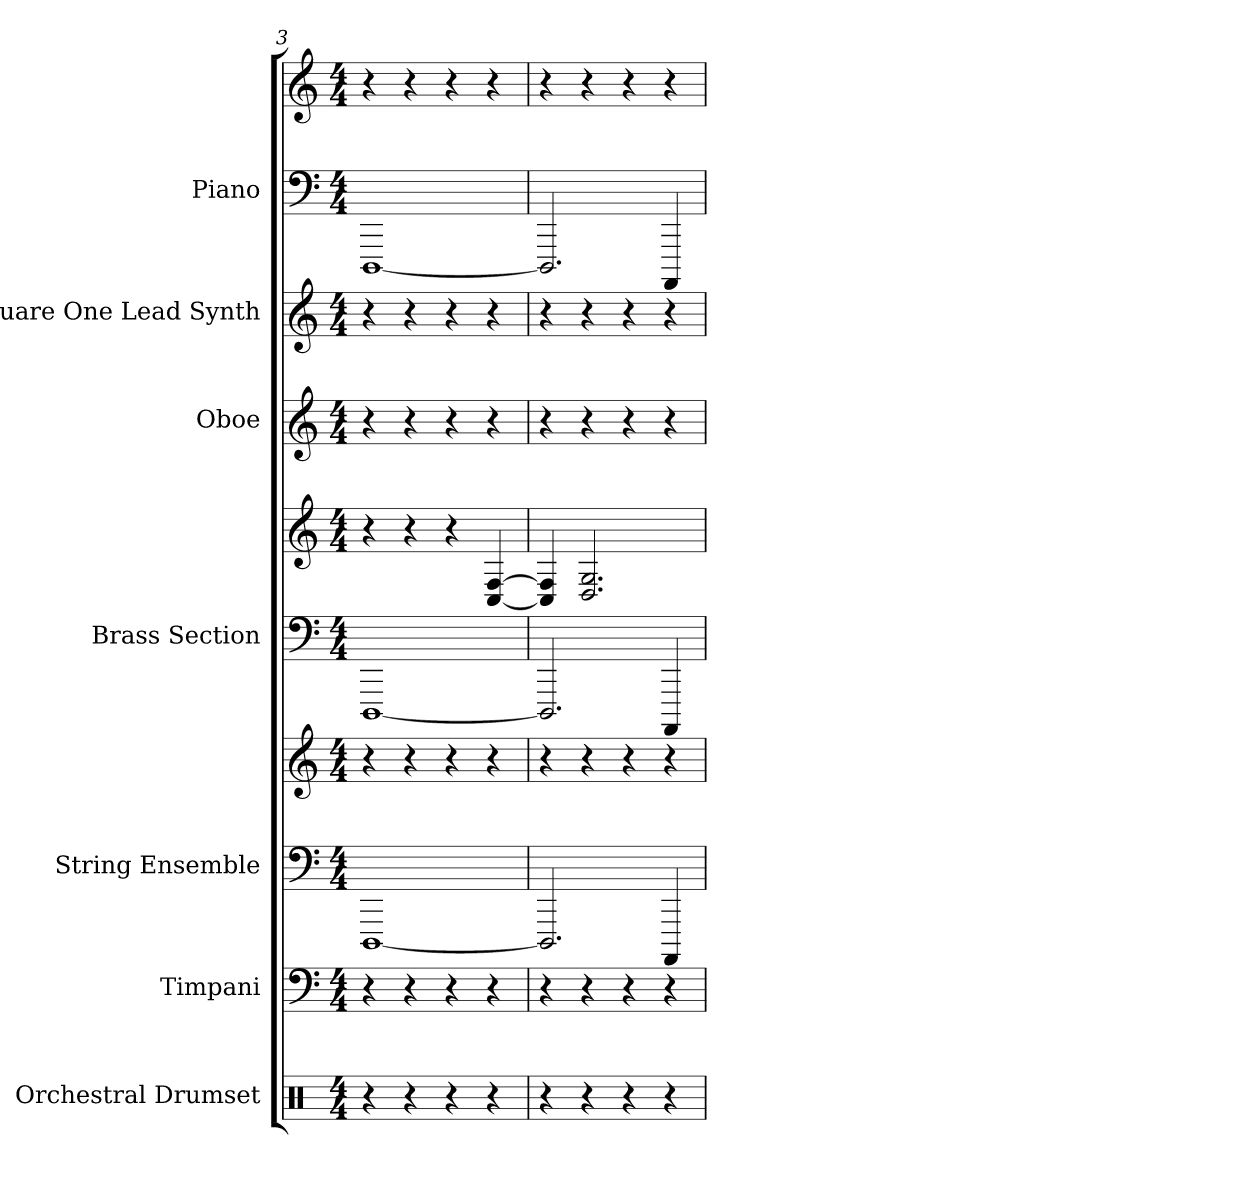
**kern	**kern	**kern	**kern	**kern	**kern	**kern	**kern	**kern	**kern
*part7	*part6	*part5	*part5	*part4	*part4	*part3	*part2	*part1	*part1
*staff10	*staff9	*staff8	*staff7	*staff6	*staff5	*staff4	*staff3	*staff2	*staff1
*I"Orchestral Drumset	*I"Timpani	*I"String Ensemble	*	*I"Brass Section	*	*I"Oboe	*I"Square One Lead Synth	*I"Piano	*
*I'Drums	*I'Timp.	*I'St. Ens.	*	*I'Brs. Se.	*	*I'Ob.	*I'Sq. 1 LS	*I'Pno.	*
*clefX	*clefF4	*clefF4	*clefG2	*clefF4	*clefG2	*clefG2	*clefG2	*clefF4	*clefG2
*k[]	*k[]	*k[]	*k[]	*k[]	*k[]	*k[]	*k[]	*k[]	*k[]
*M4/4	*M4/4	*M4/4	*M4/4	*M4/4	*M4/4	*M4/4	*M4/4	*M4/4	*M4/4
=3	=3	=3	=3	=3	=3	=3	=3	=3	=3
4r	4r	[1DDD	4r	[1DDD	4r	4r	4r	[1DDD	4r
4r	4r	.	4r	.	4r	4r	4r	.	4r
4r	4r	.	4r	.	4r	4r	4r	.	4r
4r	4r	.	4r	.	[4C [4F	4r	4r	.	4r
=4	=4	=4	=4	=4	=4	=4	=4	=4	=4
4r	4r	2.DDD]	4r	2.DDD]	4C] 4F]	4r	4r	2.DDD]	4r
4r	4r	.	4r	.	2.D 2.G	4r	4r	.	4r
4r	4r	.	4r	.	.	4r	4r	.	4r
4r	4r	4AAAA	4r	4AAAA	.	4r	4r	4AAAA	4r
=	=	=	=	=	=	=	=	=	=
*-	*-	*-	*-	*-	*-	*-	*-	*-	*-
